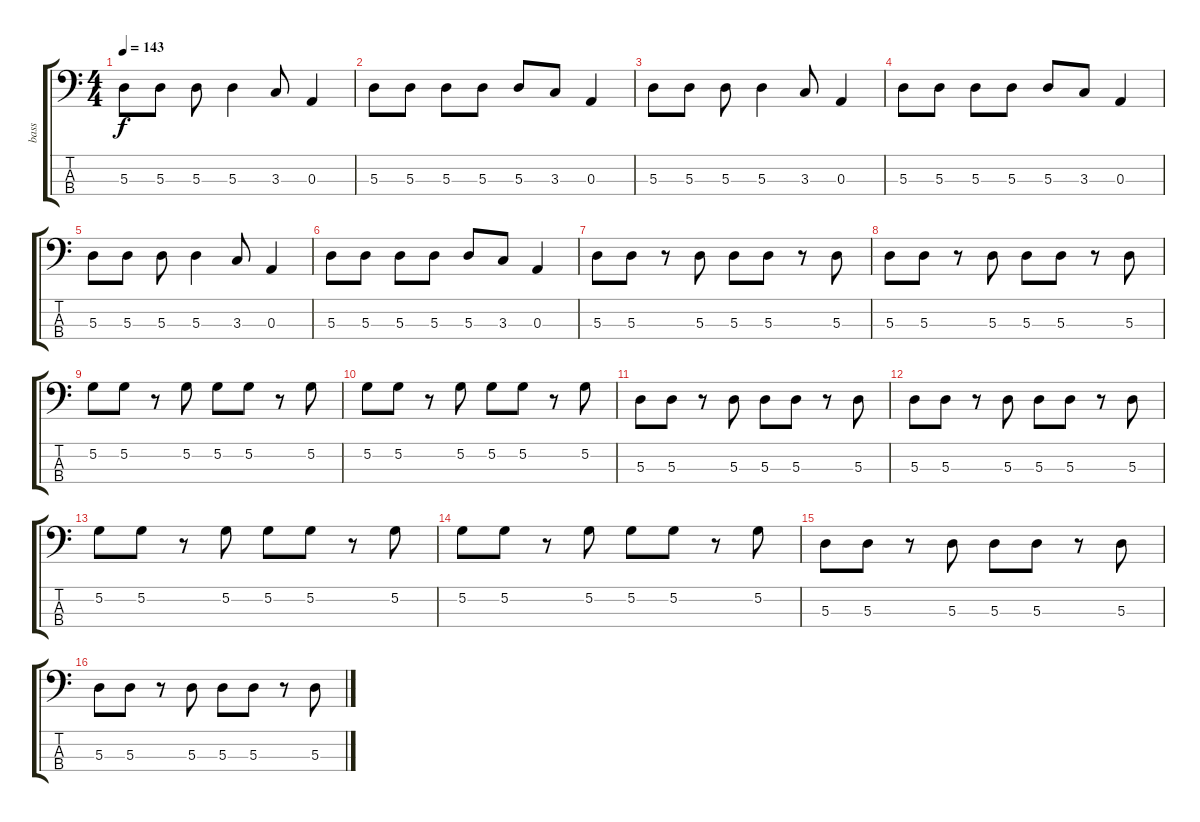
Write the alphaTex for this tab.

\track ("bass" "bass") {instrument electricbasspick}
\staff {score tabs}
\tuning (G2 D2 A1 E1) {hide}
\ts (4 4)
\tempo 143
\clef f4
\ks c
5.3.8{dy f} 5.3.8 5.3.8 5.3.4 3.3.8 0.3.4 |
5.3.8 5.3.8 5.3.8 5.3.8 5.3.8 3.3.8 0.3.4 |
5.3.8 5.3.8 5.3.8 5.3.4 3.3.8 0.3.4 |
5.3.8 5.3.8 5.3.8 5.3.8 5.3.8 3.3.8 0.3.4 |
5.3.8 5.3.8 5.3.8 5.3.4 3.3.8 0.3.4 |
5.3.8 5.3.8 5.3.8 5.3.8 5.3.8 3.3.8 0.3.4 |
5.3.8 5.3.8 r.8 5.3.8 5.3.8 5.3.8 r.8 5.3.8 |
5.3.8 5.3.8 r.8 5.3.8 5.3.8 5.3.8 r.8 5.3.8 |
5.2.8 5.2.8 r.8 5.2.8 5.2.8 5.2.8 r.8 5.2.8 |
5.2.8 5.2.8 r.8 5.2.8 5.2.8 5.2.8 r.8 5.2.8 |
5.3.8 5.3.8 r.8 5.3.8 5.3.8 5.3.8 r.8 5.3.8 |
5.3.8 5.3.8 r.8 5.3.8 5.3.8 5.3.8 r.8 5.3.8 |
5.2.8 5.2.8 r.8 5.2.8 5.2.8 5.2.8 r.8 5.2.8 |
5.2.8 5.2.8 r.8 5.2.8 5.2.8 5.2.8 r.8 5.2.8 |
5.3.8 5.3.8 r.8 5.3.8 5.3.8 5.3.8 r.8 5.3.8 |
5.3.8 5.3.8 r.8 5.3.8 5.3.8 5.3.8 r.8 5.3.8
